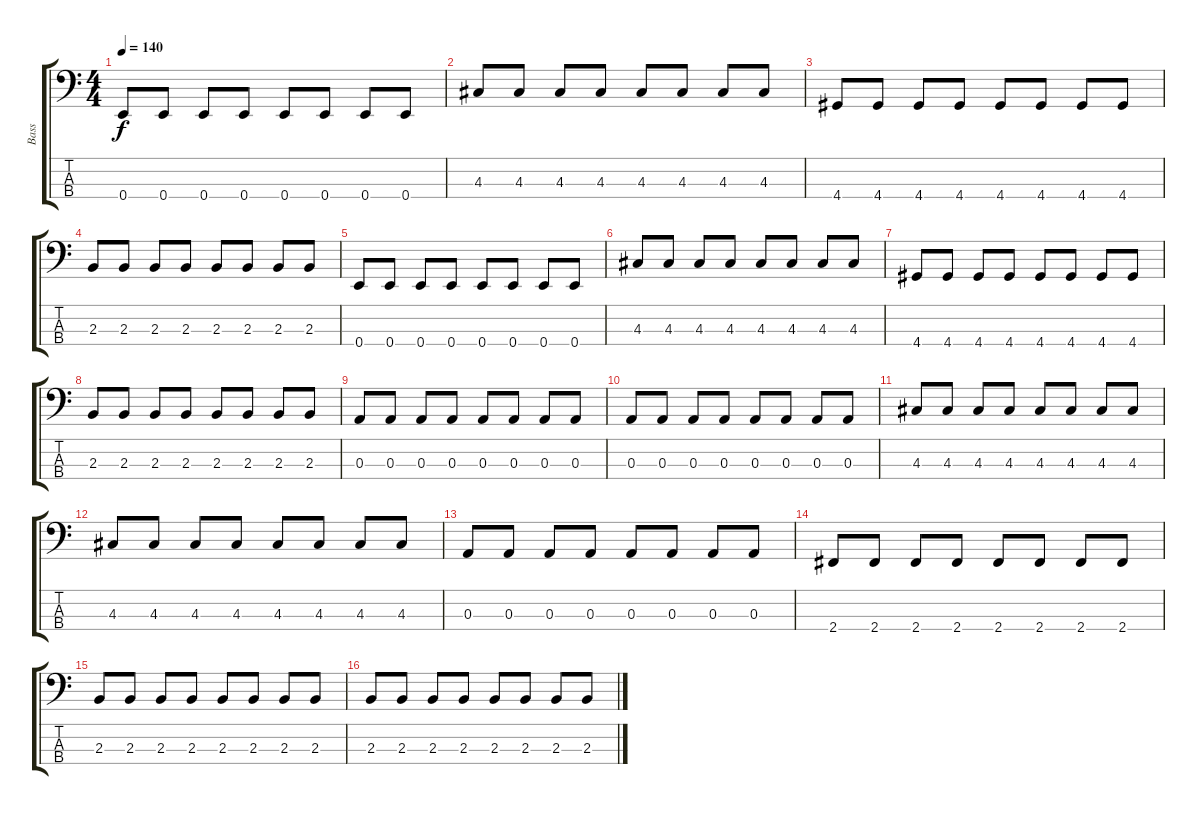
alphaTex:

\track ("Bass" "Bass") {instrument electricbasspick}
\staff {score tabs}
\tuning (G2 D2 A1 E1) {hide}
\ts (4 4)
\tempo 140
\clef f4
\ks c
0.4.8{dy f} 0.4.8 0.4.8 0.4.8 0.4.8 0.4.8 0.4.8 0.4.8 |
4.3.8 4.3.8 4.3.8 4.3.8 4.3.8 4.3.8 4.3.8 4.3.8 |
4.4.8 4.4.8 4.4.8 4.4.8 4.4.8 4.4.8 4.4.8 4.4.8 |
2.3.8 2.3.8 2.3.8 2.3.8 2.3.8 2.3.8 2.3.8 2.3.8 |
0.4.8 0.4.8 0.4.8 0.4.8 0.4.8 0.4.8 0.4.8 0.4.8 |
4.3.8 4.3.8 4.3.8 4.3.8 4.3.8 4.3.8 4.3.8 4.3.8 |
4.4.8 4.4.8 4.4.8 4.4.8 4.4.8 4.4.8 4.4.8 4.4.8 |
2.3.8 2.3.8 2.3.8 2.3.8 2.3.8 2.3.8 2.3.8 2.3.8 |
0.3.8 0.3.8 0.3.8 0.3.8 0.3.8 0.3.8 0.3.8 0.3.8 |
0.3.8 0.3.8 0.3.8 0.3.8 0.3.8 0.3.8 0.3.8 0.3.8 |
4.3.8 4.3.8 4.3.8 4.3.8 4.3.8 4.3.8 4.3.8 4.3.8 |
4.3.8 4.3.8 4.3.8 4.3.8 4.3.8 4.3.8 4.3.8 4.3.8 |
0.3.8 0.3.8 0.3.8 0.3.8 0.3.8 0.3.8 0.3.8 0.3.8 |
2.4.8 2.4.8 2.4.8 2.4.8 2.4.8 2.4.8 2.4.8 2.4.8 |
2.3.8 2.3.8 2.3.8 2.3.8 2.3.8 2.3.8 2.3.8 2.3.8 |
2.3.8 2.3.8 2.3.8 2.3.8 2.3.8 2.3.8 2.3.8 2.3.8
